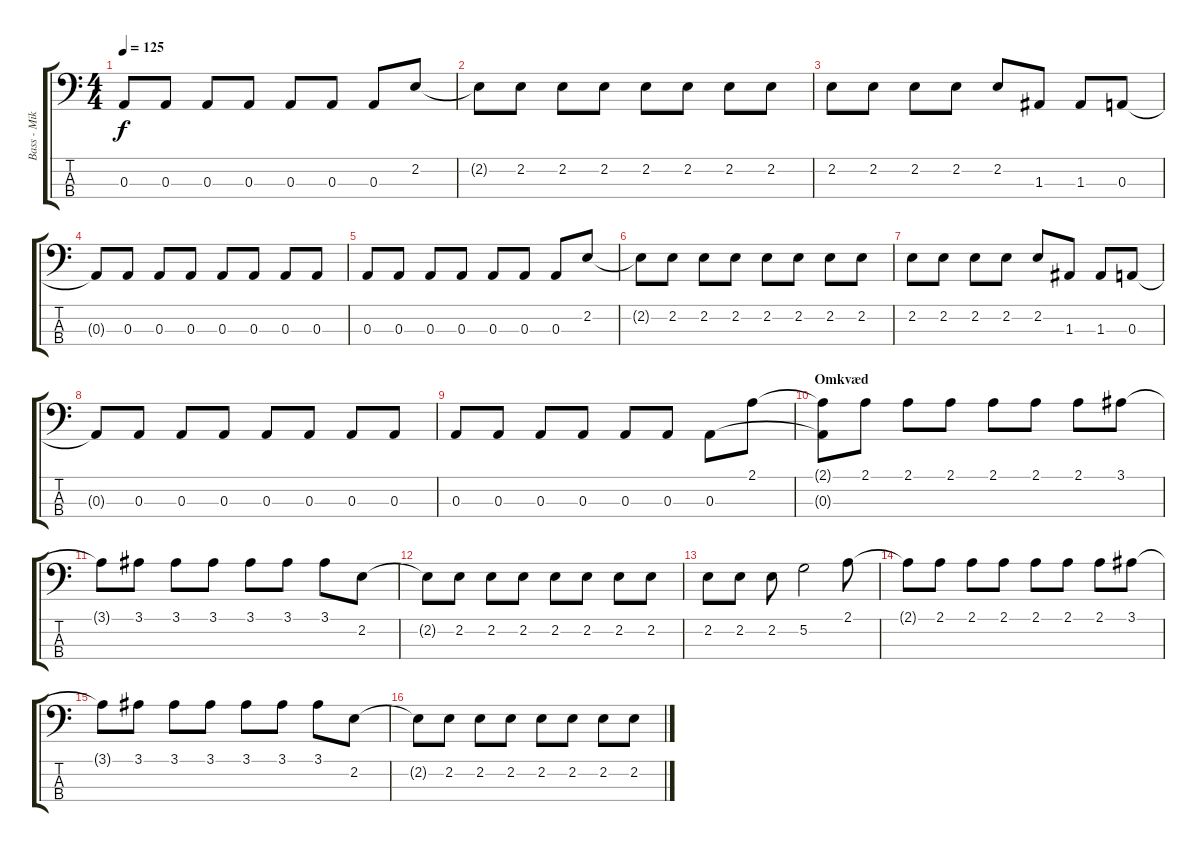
\track ("Bass - Mikkel" "Bass - Mik") {instrument electricbassfinger}
\staff {score tabs}
\tuning (G2 D2 A1 E1) {hide}
\ts (4 4)
\tempo 125
\clef f4
\ks c
0.3.8{dy f} 0.3.8 0.3.8 0.3.8 0.3.8 0.3.8 0.3.8 2.2.8 |
2.2{t}.8 2.2.8 2.2.8 2.2.8 2.2.8 2.2.8 2.2.8 2.2.8 |
2.2.8 2.2.8 2.2.8 2.2.8 2.2.8 1.3.8 1.3.8 0.3.8 |
0.3{t}.8 0.3.8 0.3.8 0.3.8 0.3.8 0.3.8 0.3.8 0.3.8 |
0.3.8 0.3.8 0.3.8 0.3.8 0.3.8 0.3.8 0.3.8 2.2.8 |
2.2{t}.8 2.2.8 2.2.8 2.2.8 2.2.8 2.2.8 2.2.8 2.2.8 |
2.2.8 2.2.8 2.2.8 2.2.8 2.2.8 1.3.8 1.3.8 0.3.8 |
0.3{t}.8 0.3.8 0.3.8 0.3.8 0.3.8 0.3.8 0.3.8 0.3.8 |
0.3.8 0.3.8 0.3.8 0.3.8 0.3.8 0.3.8 0.3.8 2.1.8 |
\section ("" "Omkvæd")
(2.1{t} 0.3{t}).8 2.1.8 2.1.8 2.1.8 2.1.8 2.1.8 2.1.8 3.1.8 |
3.1{t}.8 3.1.8 3.1.8 3.1.8 3.1.8 3.1.8 3.1.8 2.2.8 |
2.2{t}.8 2.2.8 2.2.8 2.2.8 2.2.8 2.2.8 2.2.8 2.2.8 |
2.2.8 2.2.8 2.2.8 5.2.2 2.1.8 |
2.1{t}.8 2.1.8 2.1.8 2.1.8 2.1.8 2.1.8 2.1.8 3.1.8 |
3.1{t}.8 3.1.8 3.1.8 3.1.8 3.1.8 3.1.8 3.1.8 2.2.8 |
2.2{t}.8 2.2.8 2.2.8 2.2.8 2.2.8 2.2.8 2.2.8 2.2.8
